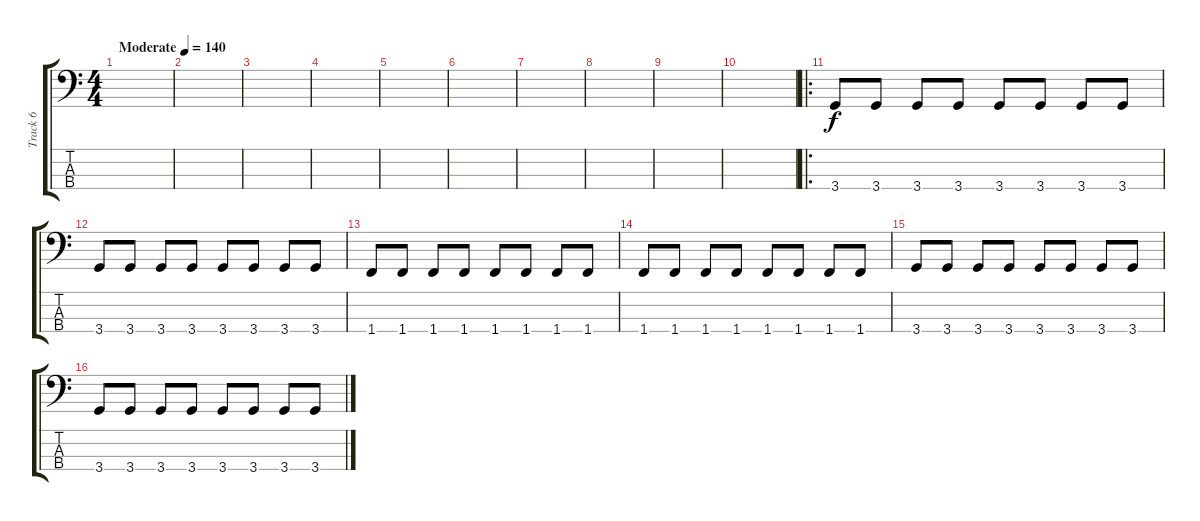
\track ("Track 6" "Track 6") {instrument electricbassfinger}
\staff {score tabs}
\tuning (G2 D2 A1 E1) {hide}
\ts (4 4)
\tempo (140 "Moderate")
\clef f4
\ks c
|
|
|
|
|
|
|
|
|
|
\ro
3.4.8 3.4.8 3.4.8 3.4.8 3.4.8 3.4.8 3.4.8 3.4.8 |
3.4.8 3.4.8 3.4.8 3.4.8 3.4.8 3.4.8 3.4.8 3.4.8 |
1.4.8 1.4.8 1.4.8 1.4.8 1.4.8 1.4.8 1.4.8 1.4.8 |
1.4.8 1.4.8 1.4.8 1.4.8 1.4.8 1.4.8 1.4.8 1.4.8 |
3.4.8 3.4.8 3.4.8 3.4.8 3.4.8 3.4.8 3.4.8 3.4.8 |
3.4.8 3.4.8 3.4.8 3.4.8 3.4.8 3.4.8 3.4.8 3.4.8
